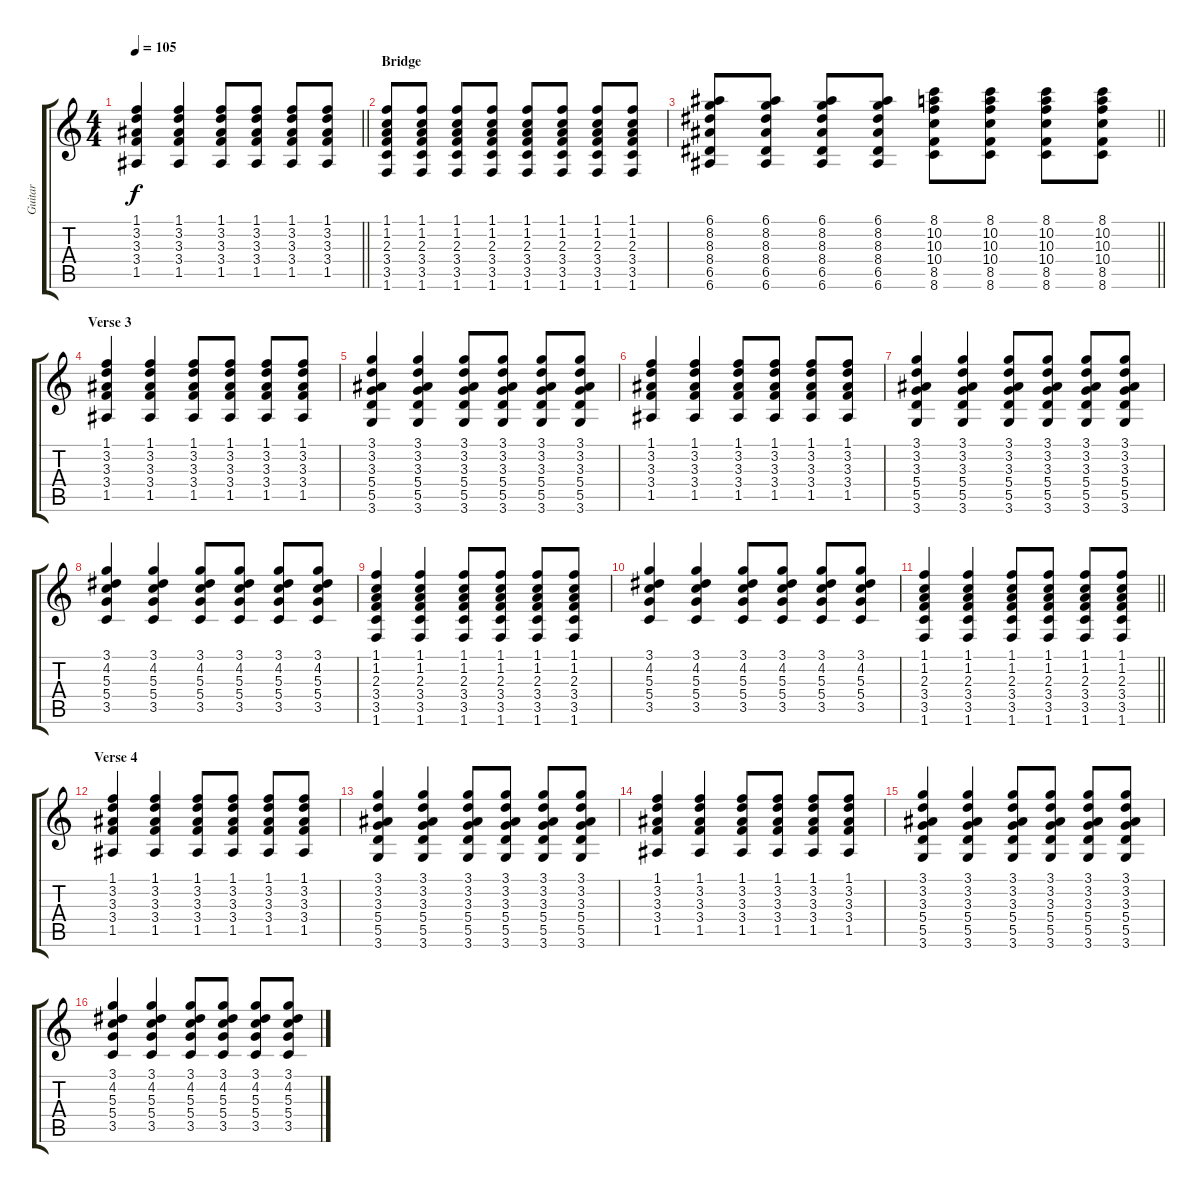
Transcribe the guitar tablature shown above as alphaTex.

\track ("Guitar" "Guitar") {instrument acousticguitarsteel}
\staff {score tabs}
\tuning (E4 B3 G3 D3 A2 E2) {hide}
\ts (4 4)
\tempo 105
\clef g2
\barLineRight lightlight
\ks c
(1.1 3.2 3.3 3.4 1.5).4{dy f} (1.1 3.2 3.3 3.4 1.5).4 (1.1 3.2 3.3 3.4 1.5).8 (1.1 3.2 3.3 3.4 1.5).8 (1.1 3.2 3.3 3.4 1.5).8 (1.1 3.2 3.3 3.4 1.5).8 |
\section ("" "Bridge")
(1.1 1.2 2.3 3.4 3.5 1.6).8 (1.1 1.2 2.3 3.4 3.5 1.6).8 (1.1 1.2 2.3 3.4 3.5 1.6).8 (1.1 1.2 2.3 3.4 3.5 1.6).8 (1.1 1.2 2.3 3.4 3.5 1.6).8 (1.1 1.2 2.3 3.4 3.5 1.6).8 (1.1 1.2 2.3 3.4 3.5 1.6).8 (1.1 1.2 2.3 3.4 3.5 1.6).8 |
\barLineRight lightlight
(6.1 8.2 8.3 8.4 6.5 6.6).8 (6.1 8.2 8.3 8.4 6.5 6.6).8 (6.1 8.2 8.3 8.4 6.5 6.6).8 (6.1 8.2 8.3 8.4 6.5 6.6).8 (8.1 10.2 10.3 10.4 8.5 8.6).8 (8.1 10.2 10.3 10.4 8.5 8.6).8 (8.1 10.2 10.3 10.4 8.5 8.6).8 (8.1 10.2 10.3 10.4 8.5 8.6).8 |
\section ("" "Verse 3")
(1.1 3.2 3.3 3.4 1.5).4 (1.1 3.2 3.3 3.4 1.5).4 (1.1 3.2 3.3 3.4 1.5).8 (1.1 3.2 3.3 3.4 1.5).8 (1.1 3.2 3.3 3.4 1.5).8 (1.1 3.2 3.3 3.4 1.5).8 |
(3.1 3.2 3.3 5.4 5.5 3.6).4 (3.1 3.2 3.3 5.4 5.5 3.6).4 (3.1 3.2 3.3 5.4 5.5 3.6).8 (3.1 3.2 3.3 5.4 5.5 3.6).8 (3.1 3.2 3.3 5.4 5.5 3.6).8 (3.1 3.2 3.3 5.4 5.5 3.6).8 |
(1.1 3.2 3.3 3.4 1.5).4 (1.1 3.2 3.3 3.4 1.5).4 (1.1 3.2 3.3 3.4 1.5).8 (1.1 3.2 3.3 3.4 1.5).8 (1.1 3.2 3.3 3.4 1.5).8 (1.1 3.2 3.3 3.4 1.5).8 |
(3.1 3.2 3.3 5.4 5.5 3.6).4 (3.1 3.2 3.3 5.4 5.5 3.6).4 (3.1 3.2 3.3 5.4 5.5 3.6).8 (3.1 3.2 3.3 5.4 5.5 3.6).8 (3.1 3.2 3.3 5.4 5.5 3.6).8 (3.1 3.2 3.3 5.4 5.5 3.6).8 |
(3.1 4.2 5.3 5.4 3.5).4 (3.1 4.2 5.3 5.4 3.5).4 (3.1 4.2 5.3 5.4 3.5).8 (3.1 4.2 5.3 5.4 3.5).8 (3.1 4.2 5.3 5.4 3.5).8 (3.1 4.2 5.3 5.4 3.5).8 |
(1.1 1.2 2.3 3.4 3.5 1.6).4 (1.1 1.2 2.3 3.4 3.5 1.6).4 (1.1 1.2 2.3 3.4 3.5 1.6).8 (1.1 1.2 2.3 3.4 3.5 1.6).8 (1.1 1.2 2.3 3.4 3.5 1.6).8 (1.1 1.2 2.3 3.4 3.5 1.6).8 |
(3.1 4.2 5.3 5.4 3.5).4 (3.1 4.2 5.3 5.4 3.5).4 (3.1 4.2 5.3 5.4 3.5).8 (3.1 4.2 5.3 5.4 3.5).8 (3.1 4.2 5.3 5.4 3.5).8 (3.1 4.2 5.3 5.4 3.5).8 |
\barLineRight lightlight
(1.1 1.2 2.3 3.4 3.5 1.6).4 (1.1 1.2 2.3 3.4 3.5 1.6).4 (1.1 1.2 2.3 3.4 3.5 1.6).8 (1.1 1.2 2.3 3.4 3.5 1.6).8 (1.1 1.2 2.3 3.4 3.5 1.6).8 (1.1 1.2 2.3 3.4 3.5 1.6).8 |
\section ("" "Verse 4")
(1.1 3.2 3.3 3.4 1.5).4 (1.1 3.2 3.3 3.4 1.5).4 (1.1 3.2 3.3 3.4 1.5).8 (1.1 3.2 3.3 3.4 1.5).8 (1.1 3.2 3.3 3.4 1.5).8 (1.1 3.2 3.3 3.4 1.5).8 |
(3.1 3.2 3.3 5.4 5.5 3.6).4 (3.1 3.2 3.3 5.4 5.5 3.6).4 (3.1 3.2 3.3 5.4 5.5 3.6).8 (3.1 3.2 3.3 5.4 5.5 3.6).8 (3.1 3.2 3.3 5.4 5.5 3.6).8 (3.1 3.2 3.3 5.4 5.5 3.6).8 |
(1.1 3.2 3.3 3.4 1.5).4 (1.1 3.2 3.3 3.4 1.5).4 (1.1 3.2 3.3 3.4 1.5).8 (1.1 3.2 3.3 3.4 1.5).8 (1.1 3.2 3.3 3.4 1.5).8 (1.1 3.2 3.3 3.4 1.5).8 |
(3.1 3.2 3.3 5.4 5.5 3.6).4 (3.1 3.2 3.3 5.4 5.5 3.6).4 (3.1 3.2 3.3 5.4 5.5 3.6).8 (3.1 3.2 3.3 5.4 5.5 3.6).8 (3.1 3.2 3.3 5.4 5.5 3.6).8 (3.1 3.2 3.3 5.4 5.5 3.6).8 |
(3.1 4.2 5.3 5.4 3.5).4 (3.1 4.2 5.3 5.4 3.5).4 (3.1 4.2 5.3 5.4 3.5).8 (3.1 4.2 5.3 5.4 3.5).8 (3.1 4.2 5.3 5.4 3.5).8 (3.1 4.2 5.3 5.4 3.5).8
